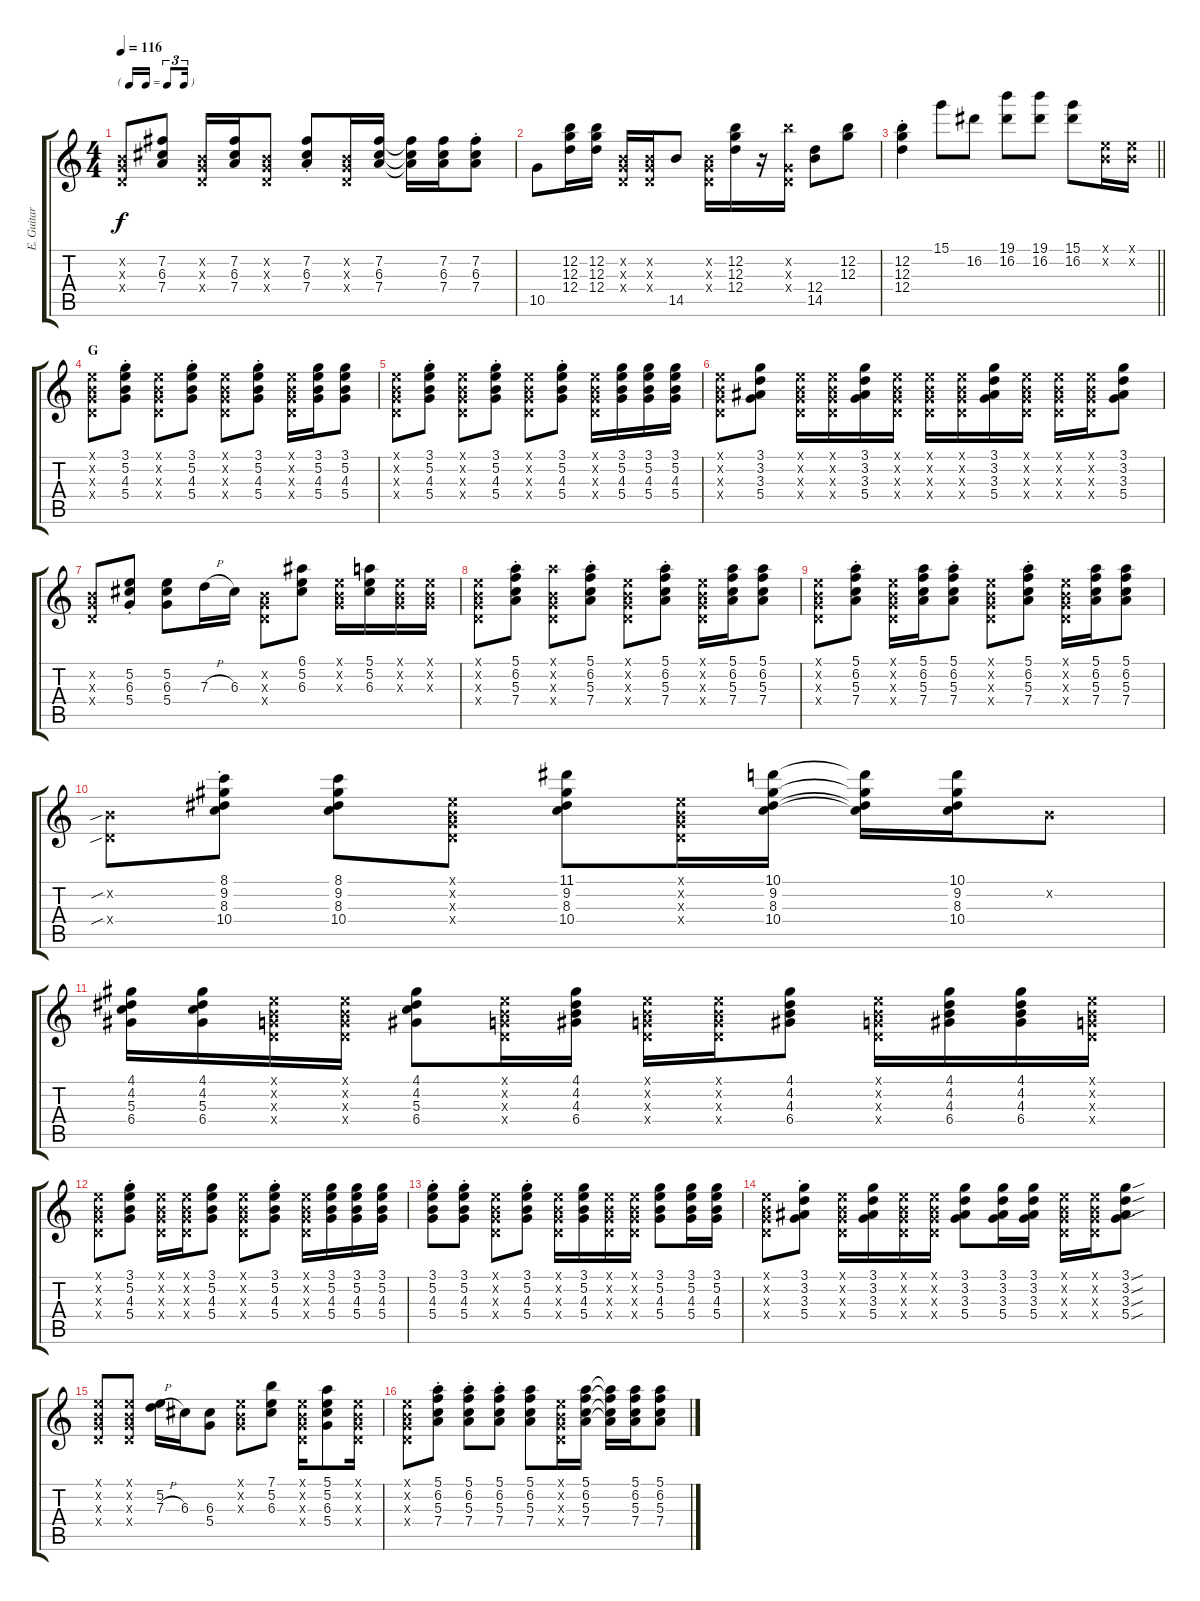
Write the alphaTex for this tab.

\track ("E. Guitar" "E. Guitar") {instrument electricguitarjazz}
\staff {score tabs}
\tuning (E4 B3 G3 D3 A2 E2) {hide}
\ts (4 4)
\tf triplet16th
\tempo 116
\clef g2
\ks c
(0.2{x} 0.3{x} 0.4{x}).8{dy f} (7.2 6.3 7.4).8 (0.2{x} 0.3{x} 0.4{x}).16 (7.2 6.3 7.4).16 (0.2{x} 0.3{x} 0.4{x}).8 (7.2{st} 6.3{st} 7.4{st}).8 (0.2{x} 0.3{x} 0.4{x}).16 (7.2 6.3 7.4).16 (7.2{t} 6.3{t} 7.4{t}).16 (7.2 6.3 7.4).16 (7.2{st} 6.3{st} 7.4{st}).8 |
10.5.8 (12.2 12.3 12.4).16 (12.2 12.3 12.4).16 (0.2{x} 0.3{x} 0.4{x}).16 (0.2{x} 0.3{x} 0.4{x}).16 14.5.8 (0.2{x} 0.3{x} 0.4{x}).16 (12.2 12.3 12.4).16 r.16 (12.2{x} 0.3{x} 0.4{x}).16 (12.4 14.5).8 (12.2 12.3).8 |
\barLineRight lightlight
(12.2{st} 12.3{st} 12.4{st}).4 15.1.8 16.2.8 (19.1 16.2).8 (19.1 16.2).8 (15.1 16.2).8 (0.1{x} 0.2{x}).16 (0.1{x} 0.2{x}).16 |
\section ("" "G")
(0.1{x} 0.2{x} 0.3{x} 0.4{x}).8 (3.1{st} 5.2{st} 4.3{st} 5.4{st}).8 (0.1{x} 0.2{x} 0.3{x} 0.4{x}).8 (3.1{st} 5.2{st} 4.3{st} 5.4{st}).8 (0.1{x} 0.2{x} 0.3{x} 0.4{x}).8 (3.1{st} 5.2{st} 4.3{st} 5.4{st}).8 (0.1{x} 0.2{x} 0.3{x} 0.4{x}).16 (3.1 5.2 4.3 5.4).16 (3.1 5.2 4.3 5.4).8 |
(0.1{x} 0.2{x} 0.3{x} 0.4{x}).8 (3.1{st} 5.2{st} 4.3{st} 5.4{st}).8 (0.1{x} 0.2{x} 0.3{x} 0.4{x}).8 (3.1{st} 5.2{st} 4.3{st} 5.4{st}).8 (0.1{x} 0.2{x} 0.3{x} 0.4{x}).8 (3.1{st} 5.2{st} 4.3{st} 5.4{st}).8 (0.1{x} 0.2{x} 0.3{x} 0.4{x}).16 (3.1 5.2 4.3 5.4).16 (3.1 5.2 4.3 5.4).16 (3.1 5.2 4.3 5.4).16 |
(0.1{x} 0.2{x} 0.3{x} 0.4{x}).8 (3.1 3.2 3.3 5.4).8 (0.1{x} 0.2{x} 0.3{x} 0.4{x}).16 (0.1{x} 0.2{x} 0.3{x} 0.4{x}).16 (3.1 3.2 3.3 5.4).16 (0.1{x} 0.2{x} 0.3{x} 0.4{x}).16 (0.1{x} 0.2{x} 0.3{x} 0.4{x}).16 (0.1{x} 0.2{x} 0.3{x} 0.4{x}).16 (3.1 3.2 3.3 5.4).16 (0.1{x} 0.2{x} 0.3{x} 0.4{x}).16 (0.1{x} 0.2{x} 0.3{x} 0.4{x}).16 (0.1{x} 0.2{x} 0.3{x} 0.4{x}).16 (3.1 3.2 3.3 5.4).8 |
(0.2{x} 0.3{x} 0.4{x}).8 (5.2{st} 6.3{st} 5.4{st}).8 (5.2 6.3 5.4).8 7.3{h}.16 6.3.16 (0.2{x} 0.3{x} 0.4{x}).8 (6.1 5.2 6.3).8 (0.1{x} 0.2{x} 0.3{x}).16 (5.1 5.2 6.3).16 (0.1{x} 0.2{x} 0.3{x}).16 (0.1{x} 0.2{x} 0.3{x}).16 |
(0.1{x} 0.2{x} 0.3{x} 0.4{x}).8 (5.1{st} 6.2{st} 5.3{st} 7.4{st}).8 (5.1{x} 0.2{x} 0.3{x} 0.4{x}).8 (5.1{st} 6.2{st} 5.3{st} 7.4{st}).8 (0.1{x} 0.2{x} 0.3{x} 0.4{x}).8 (5.1{st} 6.2{st} 5.3{st} 7.4{st}).8 (0.1{x} 0.2{x} 0.3{x} 0.4{x}).16 (5.1 6.2 5.3 7.4).16 (5.1 6.2 5.3 7.4).8 |
(0.1{x} 0.2{x} 0.3{x} 0.4{x}).8 (5.1{st} 6.2{st} 5.3{st} 7.4{st}).8 (0.1{x} 0.2{x} 0.3{x} 0.4{x}).16 (5.1 6.2 5.3 7.4).16 (5.1{st} 6.2{st} 5.3{st} 7.4{st}).8 (0.1{x} 0.2{x} 0.3{x} 0.4{x}).8 (5.1{st} 6.2{st} 5.3{st} 7.4{st}).8 (0.1{x} 0.2{x} 0.3{x} 0.4{x}).16 (5.1 6.2 5.3 7.4).16 (5.1 6.2 5.3 7.4).8 |
(0.2{sib x} 0.4{sib x}).8 (8.1{st} 9.2{st} 8.3{st} 10.4{st}).8 (8.1 9.2 8.3 10.4).8 (0.1{x} 0.2{x} 0.3{x} 0.4{x}).8 (11.1 9.2 8.3 10.4).8 (0.1{x} 0.2{x} 0.3{x} 0.4{x}).16 (10.1 9.2 8.3 10.4).16 (10.1{t} 9.2{t} 8.3{t} 10.4{t}).16 (10.1 9.2 8.3 10.4).16 0.2{x}.8 |
(4.1 4.2 5.3 6.4).16 (4.1 4.2 5.3 6.4).16 (0.1{x} 0.2{x} 0.3{x} 0.4{x}).16 (0.1{x} 0.2{x} 0.3{x} 0.4{x}).16 (4.1 4.2 5.3 6.4).8 (0.1{x} 0.2{x} 0.3{x} 0.4{x}).16 (4.1 4.2 4.3 6.4).16 (0.1{x} 0.2{x} 0.3{x} 0.4{x}).16 (0.1{x} 0.2{x} 0.3{x} 0.4{x}).16 (4.1 4.2 4.3 6.4).8 (0.1{x} 0.2{x} 0.3{x} 0.4{x}).16 (4.1 4.2 4.3 6.4).16 (4.1 4.2 4.3 6.4).16 (0.1{x} 0.2{x} 0.3{x} 0.4{x}).16 |
(0.1{x} 0.2{x} 0.3{x} 0.4{x}).8 (3.1{st} 5.2{st} 4.3{st} 5.4{st}).8 (0.1{x} 0.2{x} 0.3{x} 0.4{x}).16 (0.1{x} 0.2{x} 0.3{x} 0.4{x}).16 (3.1 5.2 4.3 5.4).8 (0.1{x} 0.2{x} 0.3{x} 0.4{x}).8 (3.1{st} 5.2{st} 4.3{st} 5.4{st}).8 (0.1{x} 0.2{x} 0.3{x} 0.4{x}).16 (3.1 5.2 4.3 5.4).16 (3.1 5.2 4.3 5.4).16 (3.1 5.2 4.3 5.4).16 |
(3.1{st} 5.2{st} 4.3{st} 5.4{st}).8 (3.1{st} 5.2{st} 4.3{st} 5.4{st}).8 (0.1{x} 0.2{x} 0.3{x} 0.4{x}).8 (3.1{st} 5.2{st} 4.3{st} 5.4{st}).8 (0.1{x} 0.2{x} 0.3{x} 0.4{x}).16 (3.1 5.2 4.3 5.4).16 (0.1{x} 0.2{x} 0.3{x} 0.4{x}).16 (0.1{x} 0.2{x} 0.3{x} 0.4{x}).16 (3.1 5.2 4.3 5.4).8 (3.1 5.2 4.3 5.4).16 (3.1 5.2 4.3 5.4).16 |
(0.1{x} 0.2{x} 0.3{x} 0.4{x}).8 (3.1{st} 3.2{st} 3.3{st} 5.4{st}).8 (0.1{x} 0.2{x} 0.3{x} 0.4{x}).16 (3.1 3.2 3.3 5.4).16 (0.1{x} 0.2{x} 0.3{x} 0.4{x}).16 (0.1{x} 0.2{x} 0.3{x} 0.4{x}).16 (3.1 3.2 3.3 5.4).8 (3.1 3.2 3.3 5.4).16 (3.1 3.2 3.3 5.4).16 (0.1{x} 0.2{x} 0.3{x} 0.4{x}).16 (0.1{x} 0.2{x} 0.3{x} 0.4{x}).16 (3.1{sou} 3.2{sou} 3.3{sou} 5.4{sou}).8 |
(0.1{x} 0.2{x} 0.3{x} 0.4{x}).8 (0.1{x} 0.2{x} 0.3{x} 0.4{x}).8 (5.2 7.3{h}).16 6.3.16 (6.3 5.4).8 (0.1{x} 0.2{x} 0.3{x}).8 (7.1 5.2 6.3).8 (0.1{x} 0.2{x} 0.3{x} 0.4{x}).16 (5.1 5.2 6.3 5.4).8 (0.1{x} 0.2{x} 0.3{x} 0.4{x}).16 |
(0.1{x} 0.2{x} 0.3{x} 0.4{x}).8 (5.1{st} 6.2{st} 5.3{st} 7.4{st}).8 (5.1{st} 6.2{st} 5.3{st} 7.4{st}).8 (5.1{st} 6.2{st} 5.3{st} 7.4{st}).8 (5.1 6.2 5.3 7.4).8 (0.1{x} 0.2{x} 0.3{x} 0.4{x}).16 (5.1 6.2 5.3 7.4).16 (5.1{t} 6.2{t} 5.3{t} 7.4{t}).16 (5.1 6.2 5.3 7.4).16 (5.1 6.2 5.3 7.4).8
